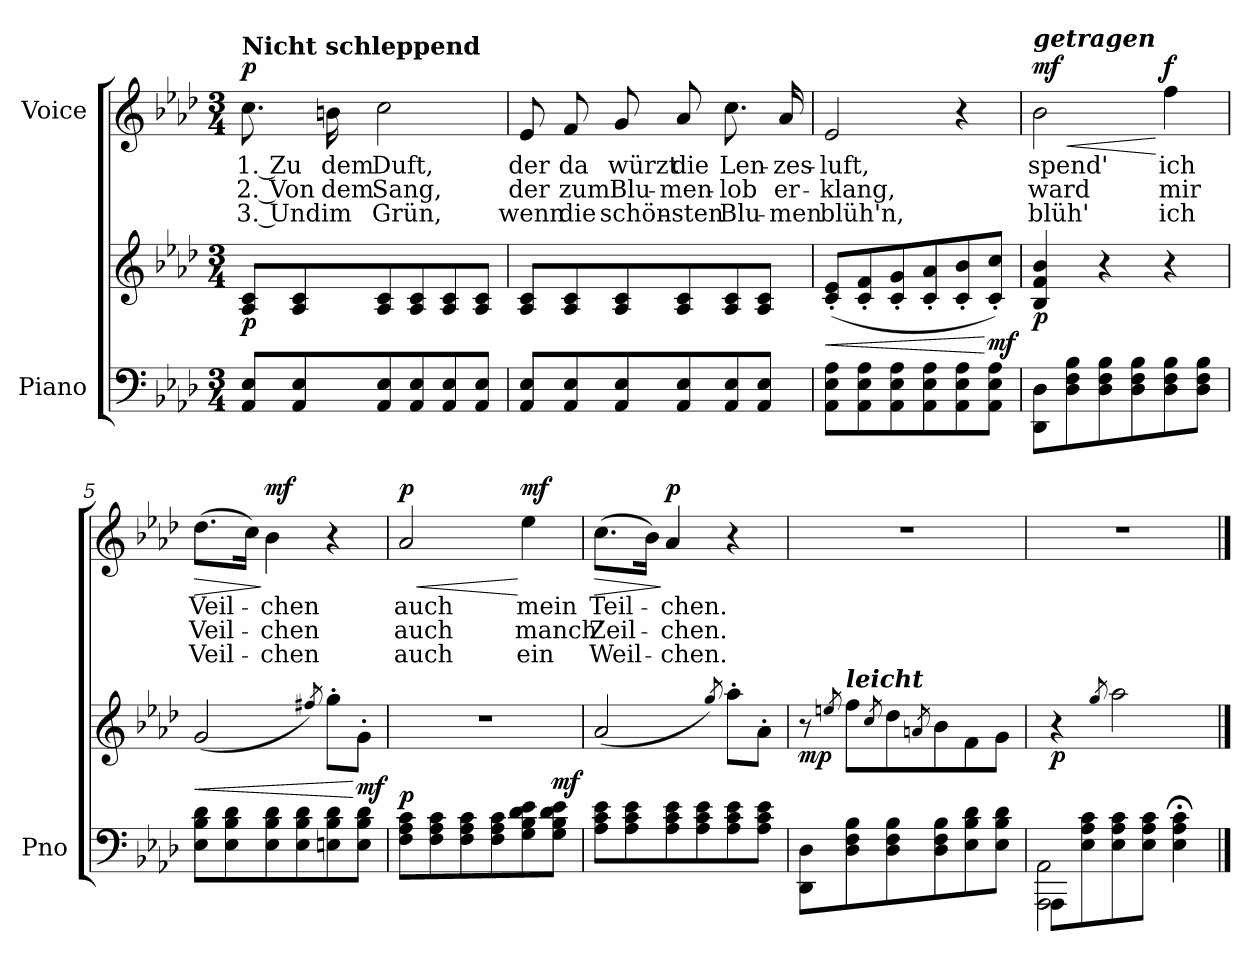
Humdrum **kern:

**kern	**kern	**dynam	**kern	**text	**text	**text	**dynam
*part2	*part2	*part2	*part1	*part1	*part1	*part1	*part1
*staff3	*staff2	*staff2/3	*staff1	*staff1	*staff1	*staff1	*staff1
*I"Piano	*	*	*I"Voice	*	*	*	*
*I'Pno	*	*	*	*	*	*	*
*clefF4	*clefG2	*	*clefG2	*	*	*	*
*k[b-e-a-d-]	*k[b-e-a-d-]	*	*k[b-e-a-d-]	*	*	*	*
*M3/4	*M3/4	*	*M3/4	*	*	*	*
=1	=1	=1	=1	=1	=1	=1	=1
!	!	!	!LO:TX:a:B:t=Nicht schleppend	!	!	!	!
!	!	!LO:DY:b	!	!LO:LY:b	!LO:LY:b	!LO:LY:b	!LO:DY:a
8AA-/ 8E-/L	8A-/ 8c/L	p	8.cc\	1. Zu	2. Von	3. Und	p
8AA-/ 8E-/	8A-/ 8c/	.	.	.	.	.	.
!	!	!	!	!LO:LY:b	!LO:LY:b	!LO:LY:b	!
.	.	.	16bn\	dem	dem	im	.
!	!	!	!	!LO:LY:b	!LO:LY:b	!LO:LY:b	!
8AA-/ 8E-/	8A-/ 8c/	.	2cc\	Duft,	Sang,	Grün,	.
8AA-/ 8E-/	8A-/ 8c/	.	.	.	.	.	.
8AA-/ 8E-/	8A-/ 8c/	.	.	.	.	.	.
8AA-/ 8E-/J	8A-/ 8c/J	.	.	.	.	.	.
=2	=2	=2	=2	=2	=2	=2	=2
!	!	!	!	!LO:LY:b	!LO:LY:b	!LO:LY:b	!
8AA-/ 8E-/L	8A-/ 8c/L	.	8e-/	der	der	wenn	.
!	!	!	!	!LO:LY:b	!LO:LY:b	!LO:LY:b	!
8AA-/ 8E-/	8A-/ 8c/	.	8f/	da	zum	die	.
!	!	!	!	!LO:LY:b	!LO:LY:b	!LO:LY:b	!
8AA-/ 8E-/	8A-/ 8c/	.	8g/	würzt	Blu-	schön-	.
!	!	!	!	!LO:LY:b	!LO:LY:b	!LO:LY:b	!
8AA-/ 8E-/	8A-/ 8c/	.	8a-/	die	-men-	-sten	.
!	!	!	!	!LO:LY:b	!LO:LY:b	!LO:LY:b	!
8AA-/ 8E-/	8A-/ 8c/	.	8.cc\	Len-	-lob	Blu-	.
8AA-/ 8E-/J	8A-/ 8c/J	.	.	.	.	.	.
!	!	!	!	!LO:LY:b	!LO:LY:b	!LO:LY:b	!
.	.	.	16a-/	-zes-	er-	-men	.
!!LO:LB:g=z
=3	=3	=3	=3	=3	=3	=3	=3
!	!	!LO:HP:b	!	!LO:LY:b	!LO:LY:b	!LO:LY:b	!
8AA-\ 8E-\ 8A-\L	(<8c/' 8e-/'L	<	2e-/	luft,	-klang,	blüh'n,	.
8AA-\ 8E-\ 8A-\	8c/' 8f/'	.	.	.	.	.	.
8AA-\ 8E-\ 8A-\	8c/' 8g/'	.	.	.	.	.	.
8AA-\ 8E-\ 8A-\	8c/' 8a-/'	.	.	.	.	.	.
8AA-\ 8E-\ 8A-\	8c/' 8b-/'	.	4r	.	.	.	.
!	!	!LO:DY:n=1:b	!	!	!	!	!
8AA-\ 8E-\ 8A-\J	8c/' 8cc/'J)	[ mf	.	.	.	.	.
=4	=4	=4	=4	=4	=4	=4	=4
*	*	*	*MM75	*	*	*	*
!	!	!	!LO:TX:a:Bi:t=getragen	!	!	!	!
!	!	!LO:DY:b	!	!LO:LY:b	!LO:LY:b	!LO:LY:b	!LO:HP:b
!	!	!	!	!	!	!	!LO:DY:n=1:a
8DD-\ 8D-\L	4B-/ 4f/ 4b-/	p	2b-\	spend'	ward	blüh'	< mf
8D-\ 8F\ 8B-\	.	.	.	.	.	.	.
8D-\ 8F\ 8B-\	4r	.	.	.	.	.	.
8D-\ 8F\ 8B-\	.	.	.	.	.	.	.
!	!	!	!	!LO:LY:b	!LO:LY:b	!LO:LY:b	!LO:DY:n=2:a
8D-\ 8F\ 8B-\	4r	.	4ff\	ich	mir	ich	[ f
8D-\ 8F\ 8B-\J	.	.	.	.	.	.	.
=5	=5	=5	=5	=5	=5	=5	=5
!	!	!LO:HP:b	!	!LO:LY:b	!LO:LY:b	!LO:LY:b	!LO:HP:b
8E-\ 8B-\ 8d-\L	(<2g/	<	(>8.dd-\L	Veil-	Veil-	Veil-	>
8E-\ 8B-\ 8d-\	.	.	.	.	.	.	.
.	.	.	16cc\Jk)	.	.	.	.
!	!	!	!	!LO:LY:b	!LO:LY:b	!LO:LY:b	!LO:DY:n=1:a
8E-\ 8B-\ 8d-\	.	.	4b-\	-chen	-chen	-chen	] mf
8E-\ 8B-\ 8d-\	.	.	.	.	.	.	.
.	8qff#X/)	.	.	.	.	.	.
8En\ 8B-\ 8d-\	8gg'\L	.	4r	.	.	.	.
!	!	!LO:DY:n=1:b	!	!	!	!	!
8E\ 8B-\ 8d-\J	8g'\J	[ mf	.	.	.	.	.
!!LO:LB:g=z
=6	=6	=6	=6	=6	=6	=6	=6
!	!	!LO:DY:a=2	!	!LO:LY:b	!LO:LY:b	!LO:LY:b	!LO:HP:b
!	!	!	!	!	!	!	!LO:DY:n=1:a
8F\ 8A-\ 8c\L	2.r	p	2a-/	auch	auch	auch	< p
8F\ 8A-\ 8c\	.	.	.	.	.	.	.
8F\ 8A-\ 8c\	.	.	.	.	.	.	.
8F\ 8A-\ 8c\	.	.	.	.	.	.	.
!	!	!	!	!LO:LY:b	!LO:LY:b	!LO:LY:b	!LO:DY:n=2:a
8G\ 8B-\ 8d-\ 8e-\	.	.	4ee-\	mein	manch'	ein	[ mf
!	!	!LO:DY:a=2	!	!	!	!	!
8G\ 8B-\ 8d-\ 8e-\J	.	mf	.	.	.	.	.
=7	=7	=7	=7	=7	=7	=7	=7
!	!	!	!	!LO:LY:b	!LO:LY:b	!LO:LY:b	!LO:HP:b
8A-\ 8c\ 8e-\L	(<2a-/	.	(>8.cc\L	Teil-	Zeil-	Weil-	>
8A-\ 8c\ 8e-\	.	.	.	.	.	.	.
.	.	.	16b-\Jk)	.	.	.	.
!	!	!	!	!LO:LY:b	!LO:LY:b	!LO:LY:b	!LO:DY:n=1:a
8A-\ 8c\ 8e-\	.	.	4a-/	-chen.	-chen.	-chen.	] p
8A-\ 8c\ 8e-\	.	.	.	.	.	.	.
.	8qgg/)	.	.	.	.	.	.
8A-\ 8c\ 8e-\	8aa-'\L	.	4r	.	.	.	.
8A-\ 8c\ 8e-\J	8a-'\J	.	.	.	.	.	.
=8	=8	=8	=8	=8	=8	=8	=8
!	!	!LO:DY:b	!	!	!	!	!
8DD-\ 8D-\L	8r	mp	2.r	.	.	.	.
.	8qeen/	.	.	.	.	.	.
!	!LO:TX:a:Bi:t=leicht	!	!	!	!	!	!
8D-\ 8F\ 8B-\	8ff\L	.	.	.	.	.	.
.	8qcc/	.	.	.	.	.	.
8D-\ 8F\ 8B-\	8dd-\	.	.	.	.	.	.
.	8qan/	.	.	.	.	.	.
8D-\ 8F\ 8B-\	8b-\	.	.	.	.	.	.
8E-\ 8B-\ 8d-\	8f\	.	.	.	.	.	.
8E-\ 8B-\ 8d-\J	8g\J	.	.	.	.	.	.
=9	=9	=9	=9	=9	=9	=9	=9
!LO:N:head=open	!	!LO:DY:b	!	!	!	!	!
*^	*	*	*	*	*	*	*
8AAA-\L	2AAA-\ 2AA-\	4r	p	2.r	.	.	.	.
8E-\ 8A-\ 8c\	.	.	.	.	.	.	.	.
.	.	8qgg/	.	.	.	.	.	.
8E-\ 8A-\ 8c\	.	2aa-\	.	.	.	.	.	.
8E-\ 8A-\ 8c\J	.	.	.	.	.	.	.	.
4E-\;< 4A-\;< 4c\;<	4ryy	.	.	.	.	.	.	.
*v	*v	*	*	*	*	*	*	*
==	==	==	==	==	==	==	==
*-	*-	*-	*-	*-	*-	*-	*-
